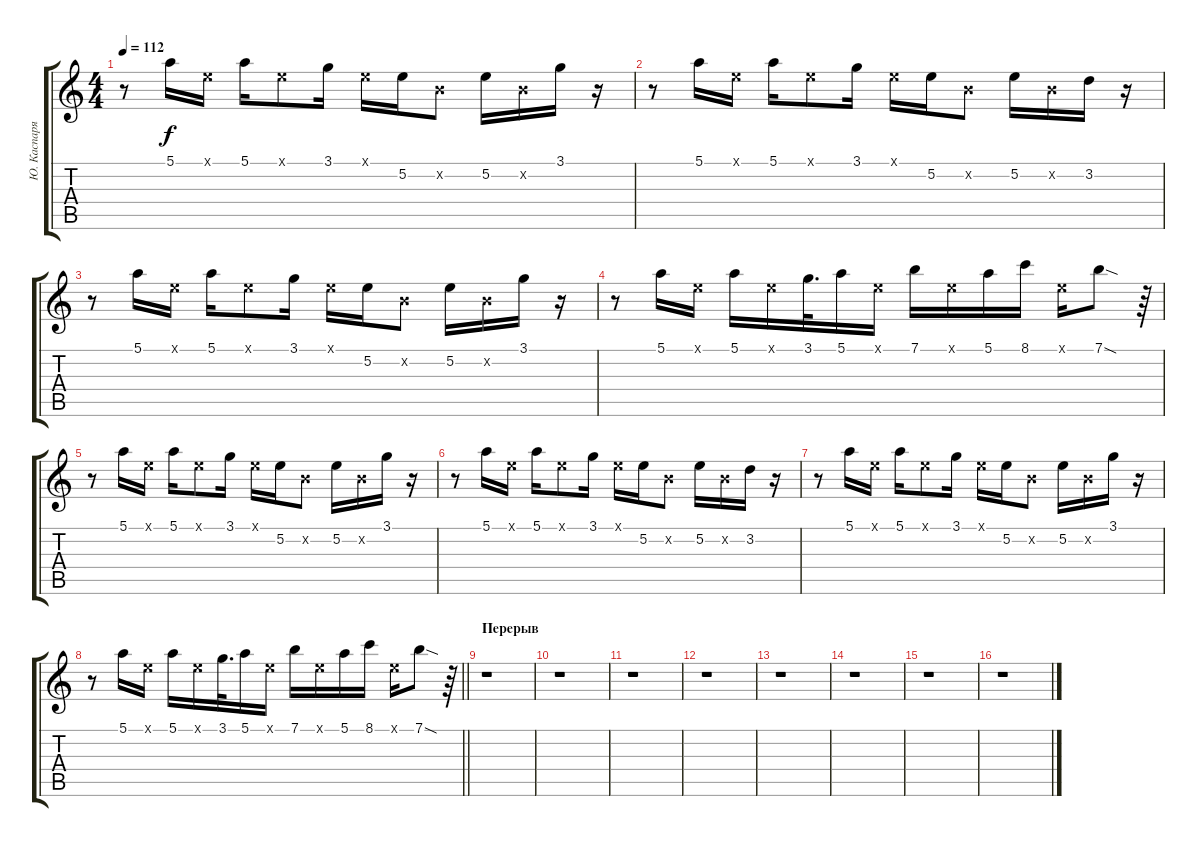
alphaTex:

\track ("Ю. Каспарян (доп. гитара)" "Ю. Каспаря") {instrument overdrivenguitar}
\staff {score tabs}
\tuning (E4 B3 G3 D3 A2 E2) {hide}
\ts (4 4)
\tempo 112
\clef g2
\ks c
r.8{dy f} 5.1.16 0.1{x}.16 5.1.16 0.1{x}.8 3.1.16 0.1{x}.16 5.2.16 0.2{x}.8 5.2.16 0.2{x}.16 3.1.16 r.16 |
r.8 5.1.16 0.1{x}.16 5.1.16 0.1{x}.8 3.1.16 0.1{x}.16 5.2.16 0.2{x}.8 5.2.16 0.2{x}.16 3.2.16 r.16 |
r.8 5.1.16 0.1{x}.16 5.1.16 0.1{x}.8 3.1.16 0.1{x}.16 5.2.16 0.2{x}.8 5.2.16 0.2{x}.16 3.1.16 r.16 |
r.8 5.1.16 0.1{x}.16 5.1.16 0.1{x}.16 3.1.32{d} 5.1.16 0.1{x}.16 7.1.16 0.1{x}.16 5.1.16 8.1.16 0.1{x}.16 7.1{sod}.8 r.64 |
r.8 5.1.16 0.1{x}.16 5.1.16 0.1{x}.8 3.1.16 0.1{x}.16 5.2.16 0.2{x}.8 5.2.16 0.2{x}.16 3.1.16 r.16 |
r.8 5.1.16 0.1{x}.16 5.1.16 0.1{x}.8 3.1.16 0.1{x}.16 5.2.16 0.2{x}.8 5.2.16 0.2{x}.16 3.2.16 r.16 |
r.8 5.1.16 0.1{x}.16 5.1.16 0.1{x}.8 3.1.16 0.1{x}.16 5.2.16 0.2{x}.8 5.2.16 0.2{x}.16 3.1.16 r.16 |
\barLineRight lightlight
r.8 5.1.16 0.1{x}.16 5.1.16 0.1{x}.16 3.1.32{d} 5.1.16 0.1{x}.16 7.1.16 0.1{x}.16 5.1.16 8.1.16 0.1{x}.16 7.1{sod}.8 r.64 |
\section ("" "Перерыв")
r.1 |
r.1 |
r.1 |
r.1 |
r.1 |
r.1 |
r.1 |
r.1
